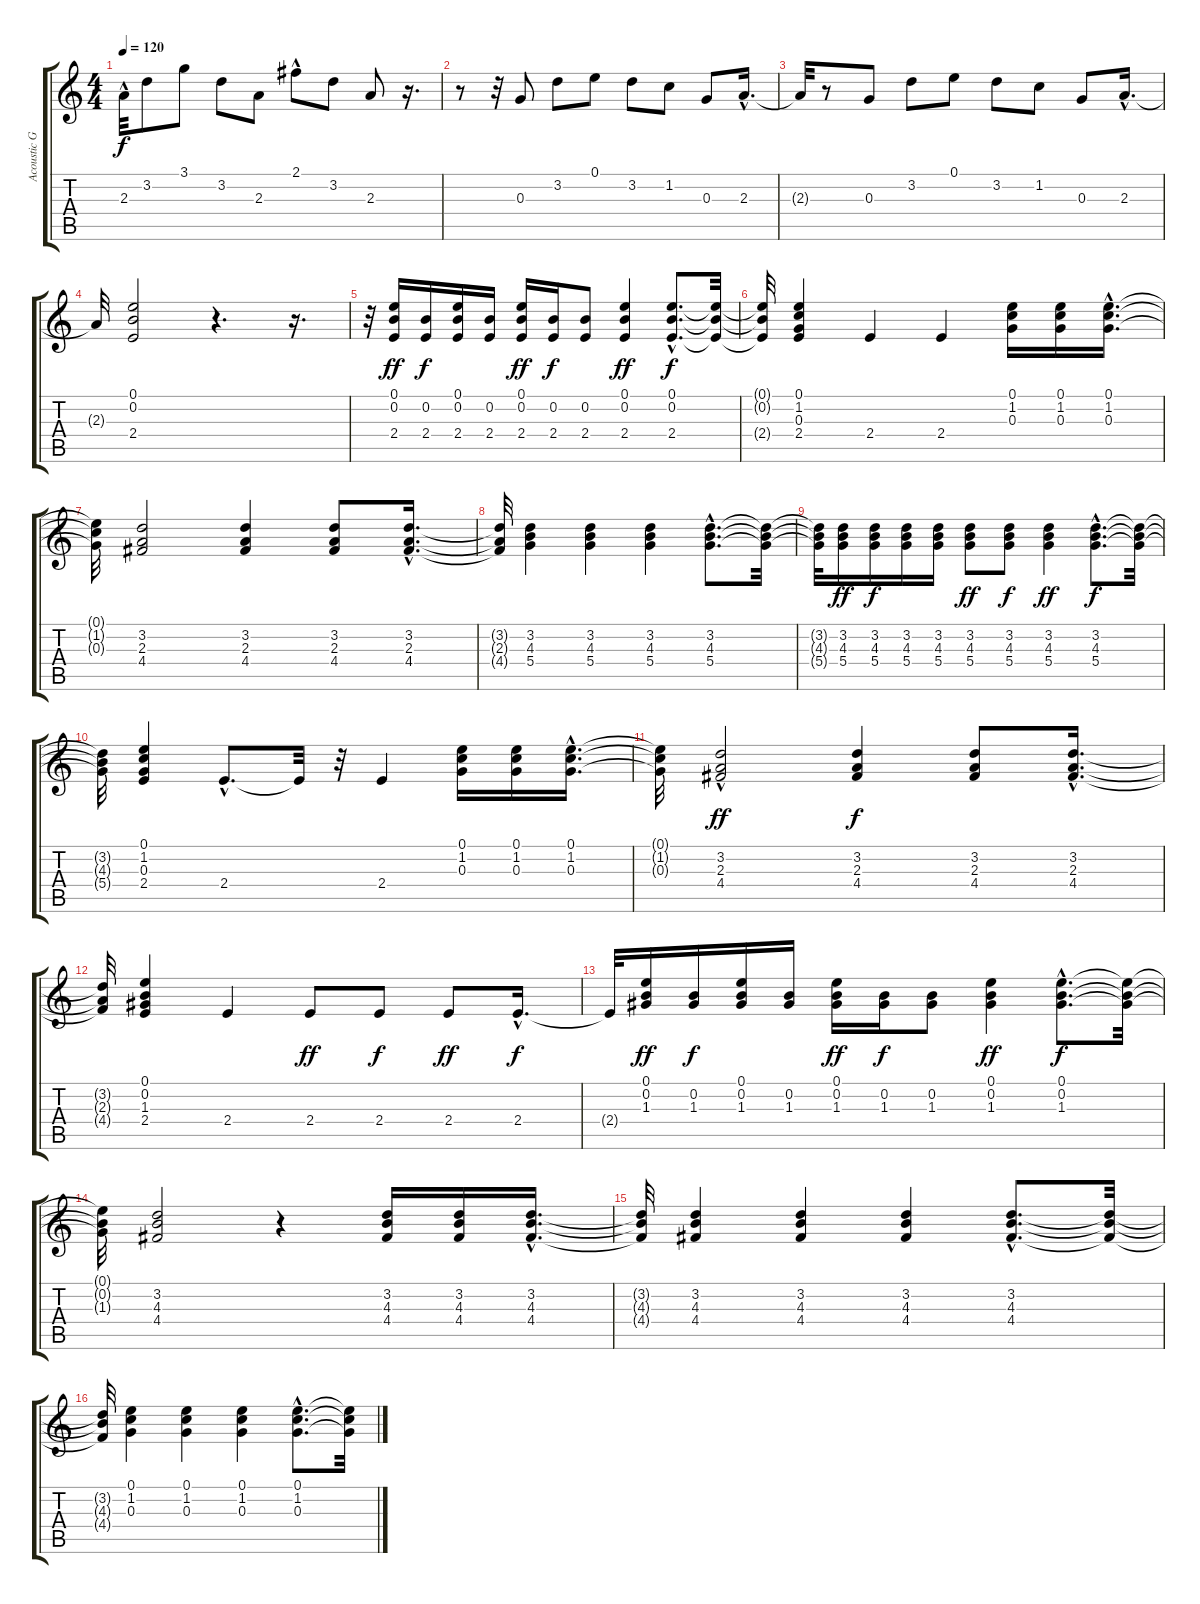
\track ("Acoustic Guitar II" "Acoustic G") {instrument acousticguitarsteel}
\staff {score tabs}
\tuning (E4 B3 G3 D3 A2 E2) {hide}
\ts (4 4)
\tempo 120
\clef g2
\ks c
2.3{hac t}.32{dy f} 3.2.8 3.1.8 3.2.8 2.3.8 2.1{hac}.8 3.2.8 2.3.8 r.16{d} |
r.8 r.32 0.3.8 3.2.8 0.1.8 3.2.8 1.2.8 0.3.8 2.3{hac}.16{d} |
2.3{t}.32 r.8 0.3.8 3.2.8 0.1.8 3.2.8 1.2.8 0.3.8 2.3{hac}.16{d} |
2.3{t}.32 (0.1 0.2 2.4).2 r.4{d} r.16{d} |
r.32 (0.1 0.2 2.4).16{dy ff} (0.2 2.4).16{dy f} (0.1 0.2 2.4).16 (0.2 2.4).16 (0.1 0.2 2.4).16{dy ff} (0.2 2.4).16{dy f} (0.2 2.4).8 (0.1 0.2 2.4).4{dy ff} (0.1{hac} 0.2{hac} 2.4{hac}).8{d dy f} (0.1{t} 0.2{t} 2.4{t}).32 |
(0.1{t} 0.2{t} 2.4{t}).32 (0.1 1.2 0.3 2.4).4 2.4.4 2.4.4 (0.1 1.2 0.3).16 (0.1 1.2 0.3).16 (0.1{hac} 1.2{hac} 0.3{hac}).16{d} |
(0.1{t} 1.2{t} 0.3{t}).32 (3.2 2.3 4.4).2 (3.2 2.3 4.4).4 (3.2 2.3 4.4).8 (3.2{hac} 2.3{hac} 4.4{hac}).16{d} |
(3.2{t} 2.3{t} 4.4{t}).32 (3.2 4.3 5.4).4 (3.2 4.3 5.4).4 (3.2 4.3 5.4).4 (3.2{hac} 4.3{hac} 5.4{hac}).8{d} (3.2{t} 4.3{t} 5.4{t}).32 |
(3.2{t} 4.3{t} 5.4{t}).32 (3.2 4.3 5.4).16{dy ff} (3.2 4.3 5.4).16{dy f} (3.2 4.3 5.4).16 (3.2 4.3 5.4).16 (3.2 4.3 5.4).8{dy ff} (3.2 4.3 5.4).8{dy f} (3.2 4.3 5.4).4{dy ff} (3.2{hac} 4.3{hac} 5.4{hac}).8{d dy f} (3.2{t} 4.3{t} 5.4{t}).32 |
(3.2{t} 4.3{t} 5.4{t}).32 (0.1 1.2 0.3 2.4).4 2.4{hac}.8{d} 2.4{t}.32 r.32 2.4.4 (0.1 1.2 0.3).16 (0.1 1.2 0.3).16 (0.1{hac} 1.2{hac} 0.3{hac}).16{d} |
(0.1{t} 1.2{t} 0.3{t}).32 (3.2{hac} 2.3 4.4{hac}).2{dy ff} (3.2 2.3 4.4).4{dy f} (3.2 2.3 4.4).8 (3.2{hac} 2.3{hac} 4.4{hac}).16{d} |
(3.2{t} 2.3{t} 4.4{t}).32 (0.1 0.2 1.3 2.4).4 2.4.4 2.4.8{dy ff} 2.4.8{dy f} 2.4.8{dy ff} 2.4{hac}.16{d dy f} |
2.4{t}.32 (0.1 0.2 1.3).16{dy ff} (0.2 1.3).16{dy f} (0.1 0.2 1.3).16 (0.2 1.3).16 (0.1 0.2 1.3).16{dy ff} (0.2 1.3).16{dy f} (0.2 1.3).8 (0.1 0.2 1.3).4{dy ff} (0.1{hac} 0.2{hac} 1.3{hac}).8{d dy f} (0.1{t} 0.2{t} 1.3{t}).32 |
(0.1{t} 0.2{t} 1.3{t}).32 (3.2 4.3 4.4).2 r.4 (3.2 4.3 4.4).16 (3.2 4.3 4.4).16 (3.2{hac} 4.3{hac} 4.4{hac}).16{d} |
(3.2{t} 4.3{t} 4.4{t}).32 (3.2 4.3 4.4).4 (3.2 4.3 4.4).4 (3.2 4.3 4.4).4 (3.2{hac} 4.3{hac} 4.4{hac}).8{d} (3.2{t} 4.3{t} 4.4{t}).32 |
(3.2{t} 4.3{t} 4.4{t}).32 (0.1 1.2 0.3).4 (0.1 1.2 0.3).4 (0.1 1.2 0.3).4 (0.1{hac} 1.2{hac} 0.3{hac}).8{d} (0.1{t} 1.2{t} 0.3{t}).32
